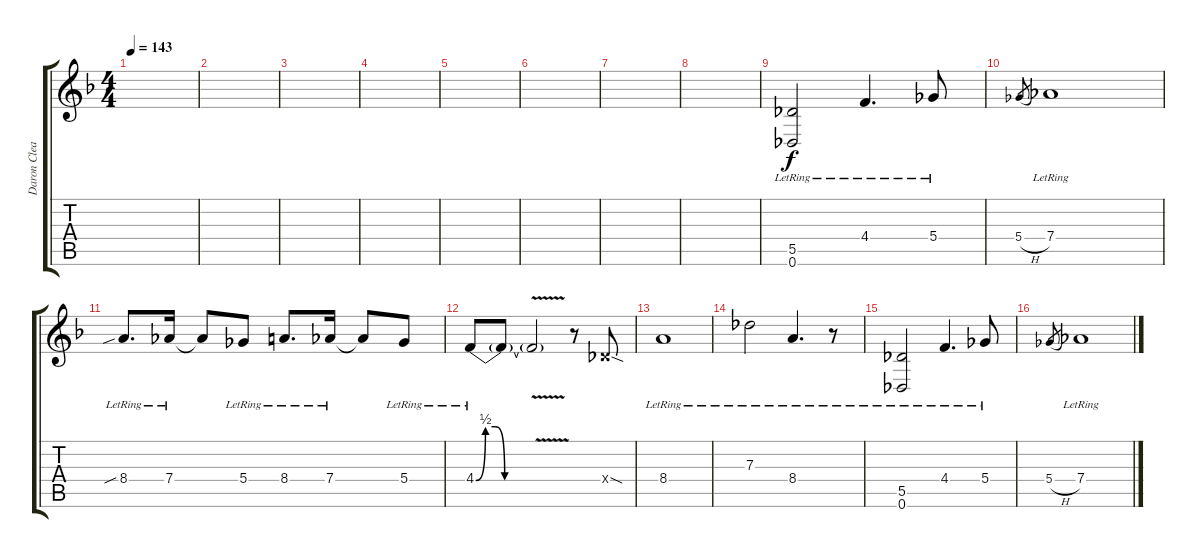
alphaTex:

\track ("Daron Clean" "Daron Clea") {instrument electricguitarjazz}
\staff {score tabs}
\tuning (Eb4 Bb3 Gb3 Db3 Ab2 Db2) {hide}
\ts (4 4)
\tempo 143
\clef g2
\ks f
|
|
|
|
|
|
|
|
(5.5{lr} 0.6{lr}).2 4.4{lr}.4{d} 5.4{lr}.8 |
5.4{h}.8{gr} 7.4{lr}.1 |
8.4{sib lr}.8{d} 7.4{lr}.16 7.4{t}.8 5.4{lr}.8 8.4{lr}.8{d} 7.4{lr}.16 7.4{t}.8 5.4{lr}.8 |
4.4{be (custom 0 0 10 2 20 2 30 0 60 0) lr}.8 4.4{t}.8 4.4{v t}.2 r.8 0.4{sod x}.8 |
8.4{lr}.1 |
7.3{lr}.2 8.4{lr}.4{d} r.8 |
(5.5{lr} 0.6{lr}).2 4.4{lr}.4{d} 5.4{lr}.8 |
5.4{h}.8{gr} 7.4{lr}.1
